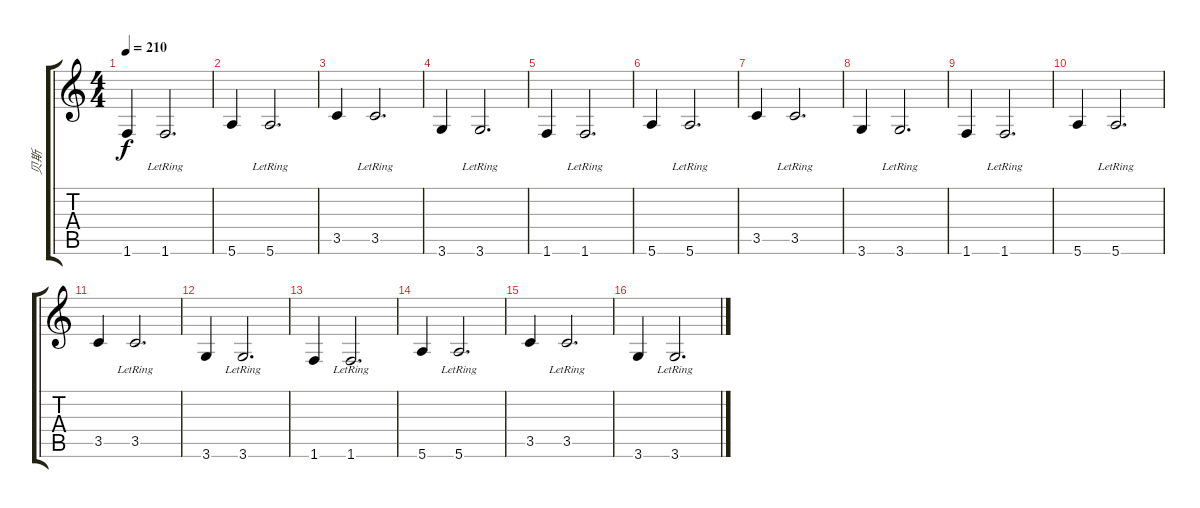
\track ("贝斯" "贝斯") {instrument slapbass2}
\staff {score tabs}
\tuning (E4 B3 G3 D3 A2 E2) {hide}
\ts (4 4)
\tempo 210
\clef g2
\ks c
1.6.4{dy f} 1.6{lr}.2{d} |
5.6.4 5.6{lr}.2{d} |
3.5.4 3.5{lr}.2{d} |
3.6.4 3.6{lr}.2{d} |
1.6.4 1.6{lr}.2{d} |
5.6.4 5.6{lr}.2{d} |
3.5.4 3.5{lr}.2{d} |
3.6.4 3.6{lr}.2{d} |
1.6.4 1.6{lr}.2{d} |
5.6.4 5.6{lr}.2{d} |
3.5.4 3.5{lr}.2{d} |
3.6.4 3.6{lr}.2{d} |
1.6.4 1.6{lr}.2{d} |
5.6.4 5.6{lr}.2{d} |
3.5.4 3.5{lr}.2{d} |
3.6.4 3.6{lr}.2{d}
